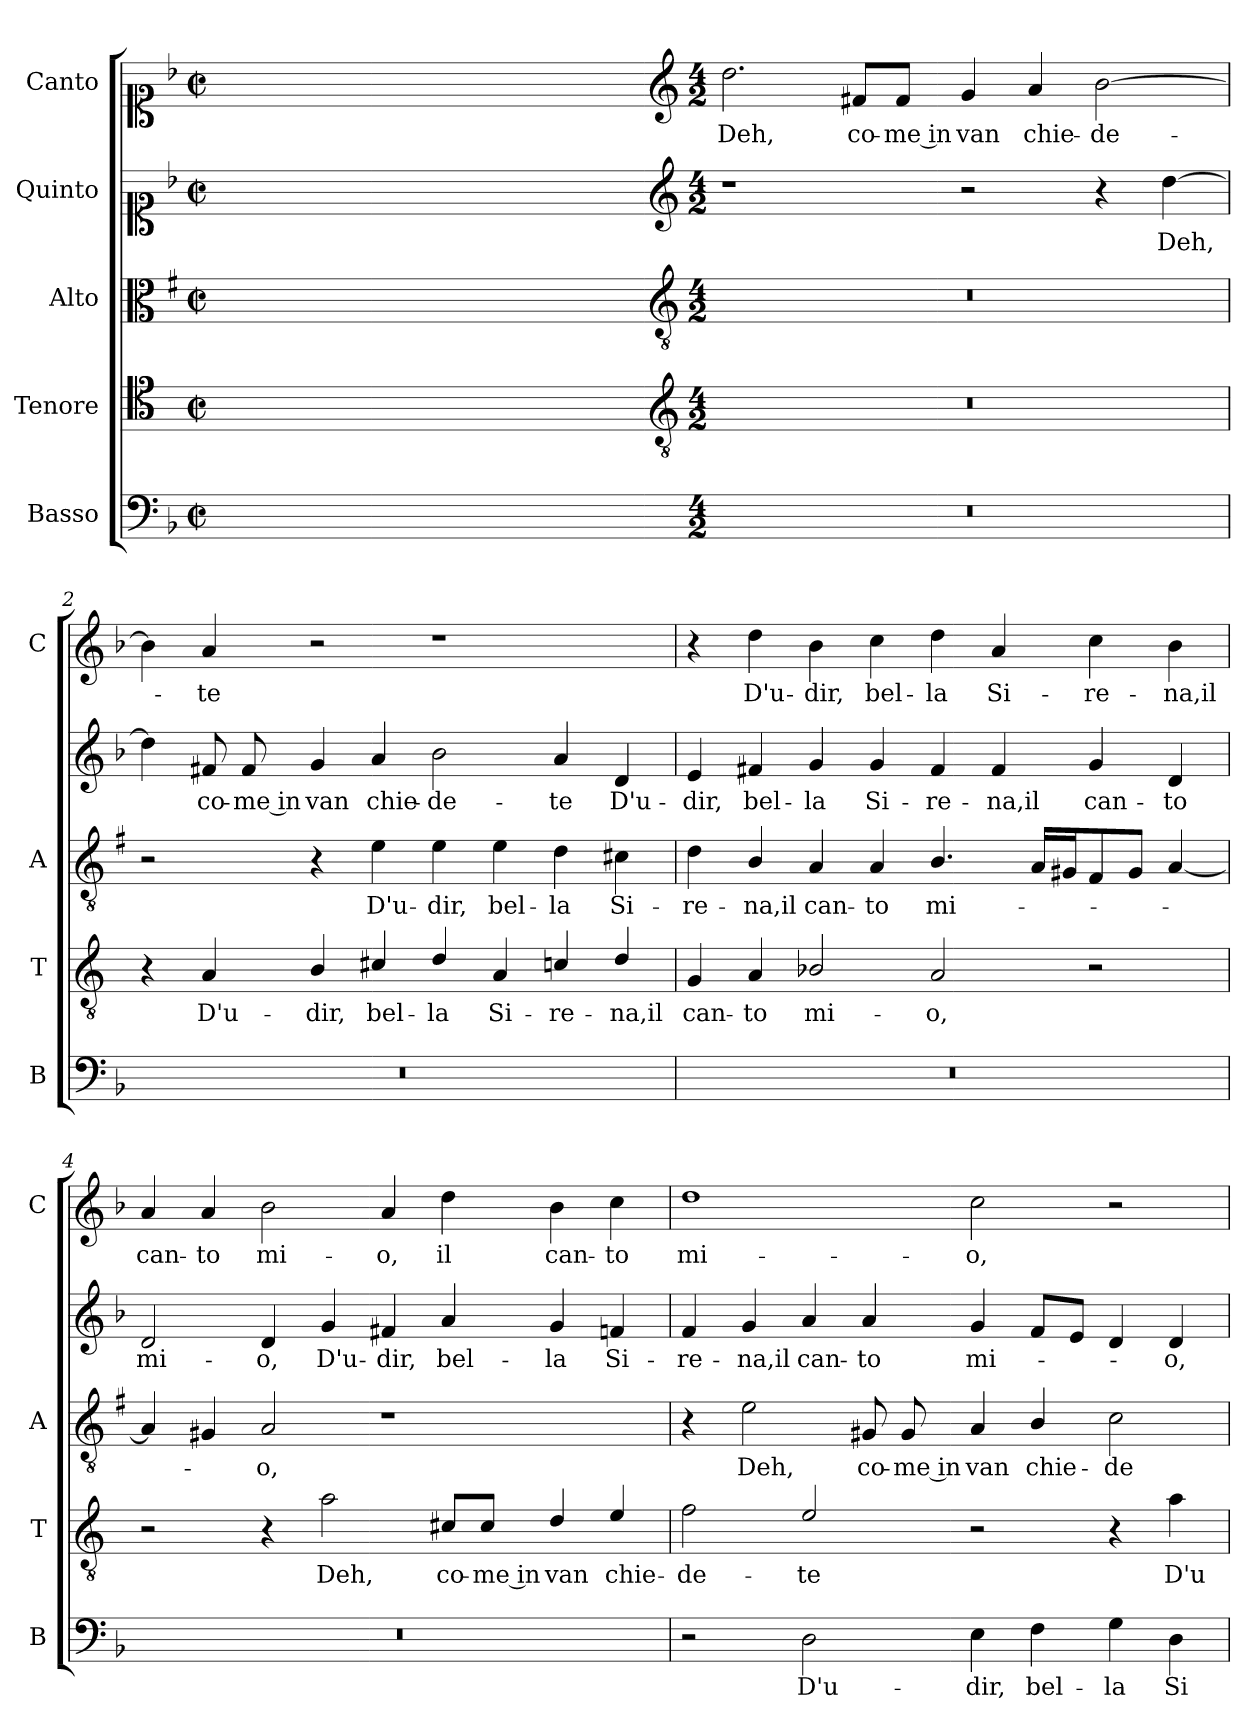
**kern	**text	**kern	**text	**kern	**text	**kern	**text	**kern	**text
*part5	*part5	*part4	*part4	*part3	*part3	*part2	*part2	*part1	*part1
*staff5	*staff5	*staff4	*staff4	*staff3	*staff3	*staff2	*staff2	*staff1	*staff1
*I"Basso	*	*I"Tenore	*	*I"Alto	*	*I"Quinto	*	*I"Canto	*
*I'B	*	*I'T	*	*I'A	*	*	*	*I'C	*
*clefF4	*	*clefC4	*	*clefC3	*	*clefC1	*	*clefC1	*
*	*	*ITrd4c7	*	*ITrd1c2	*	*	*	*	*
*k[b-]	*	*k[b-]	*	*k[b-]	*	*k[b-]	*	*k[b-]	*
*F:	*	*F:	*	*F:	*	*F:	*	*F:	*
*M2/2	*	*M2/2	*	*M2/2	*	*M2/2	*	*M2/2	*
*met(c|)	*	*met(c|)	*	*met(c|)	*	*met(c|)	*	*met(c|)	*
=	=	=	=	=	=	=	=	=	=
1ryy	.	1ryy	.	1ryy	.	1ryy	.	1ryy	.
=1X-	=1X-	=1X-	=1X-	=1X-	=1X-	=1X-	=1X-	=1X-	=1X-
4ryy	.	4ryy	.	4ryy	.	4ryy	.	4ryy	.
4ryy	.	4ryy	.	4ryy	.	4ryy	.	4ryy	.
4ryy	.	4ryy	.	4ryy	.	4ryy	.	4ryy	.
4ryy	.	4ryy	.	4ryy	.	4ryy	.	4ryy	.
=1-	=1-	=1-	=1-	=1-	=1-	=1-	=1-	=1-	=1-
*	*	*clefGv2	*	*clefGv2	*	*clefG2	*	*clefG2	*
*M4/2	*	*M4/2	*	*M4/2	*	*M4/2	*	*M4/2	*
!	!	!	!	!	!	!	!	!	!LO:LY:b
0r	.	0r	.	0r	.	1r	.	2.dd\	Deh,
!	!	!	!	!	!	!	!	!	!LO:LY:b
.	.	.	.	.	.	.	.	8f#X/L	co-
!	!	!	!	!	!	!	!	!	!LO:LY:b
.	.	.	.	.	.	.	.	8f#/J	-me in
!	!	!	!	!	!	!	!	!	!LO:LY:b
.	.	.	.	.	.	2r	.	4g/	van
!	!	!	!	!	!	!	!	!	!LO:LY:b
.	.	.	.	.	.	.	.	4a/	chie-
!	!	!	!	!	!	!	!	!	!LO:LY:b
.	.	.	.	.	.	4r	.	[2b-\	-de-
!	!	!	!	!	!	!	!LO:LY:b	!	!
.	.	.	.	.	.	[4dd\	Deh,	.	.
=2	=2	=2	=2	=2	=2	=2	=2	=2	=2
0r	.	4r	.	2r	.	4dd\]	.	4b-\]	.
!	!	!	!LO:LY:b	!	!	!	!LO:LY:b	!	!LO:LY:b
.	.	4D/	D'u-	.	.	8f#X/	co-	4a/	-te
!	!	!	!	!	!	!	!LO:LY:b	!	!
.	.	.	.	.	.	8f#/	-me in	.	.
!	!	!	!LO:LY:b	!	!	!	!LO:LY:b	!	!
.	.	4E/	-dir,	4r	.	4g/	van	2r	.
!	!	!	!LO:LY:b	!	!LO:LY:b	!	!LO:LY:b	!	!
.	.	4F#X/	bel-	4d\	D'u-	4a/	chie-	.	.
!	!	!	!LO:LY:b	!	!LO:LY:b	!	!LO:LY:b	!	!
.	.	4G/	-la	4d\	-dir,	2b-\	-de-	1r	.
!	!	!	!LO:LY:b	!	!LO:LY:b	!	!	!	!
.	.	4D/	Si-	4d\	bel-	.	.	.	.
!	!	!	!LO:LY:b	!	!LO:LY:b	!	!LO:LY:b	!	!
.	.	4Fn/	-re-	4c\	-la	4a/	-te	.	.
!	!	!	!LO:LY:b	!	!LO:LY:b	!	!LO:LY:b	!	!
.	.	4G/	-na,il	4Bn\	Si-	4d/	D'u-	.	.
!!LO:LB:g=z
=3	=3	=3	=3	=3	=3	=3	=3	=3	=3
!	!	!	!LO:LY:b	!	!LO:LY:b	!	!LO:LY:b	!	!
0r	.	4C/	can-	4c\	-re-	4e/	-dir,	4r	.
!	!	!	!LO:LY:b	!	!LO:LY:b	!	!LO:LY:b	!	!LO:LY:b
.	.	4D/	-to	4A/	-na,il	4f#X/	bel-	4dd\	D'u-
!	!	!	!LO:LY:b	!	!LO:LY:b	!	!LO:LY:b	!	!LO:LY:b
.	.	2E-X/	mi-	4G/	can-	4g/	-la	4b-\	-dir,
!	!	!	!	!	!LO:LY:b	!	!LO:LY:b	!	!LO:LY:b
.	.	.	.	4G/	-to	4g/	Si-	4cc\	bel-
!	!	!	!LO:LY:b	!	!LO:LY:b	!	!LO:LY:b	!	!LO:LY:b
.	.	2D/	-o,	4.A/	mi-	4f#/	-re-	4dd\	-la
!	!	!	!	!	!	!	!LO:LY:b	!	!LO:LY:b
.	.	.	.	.	.	4f#/	-na,il	4a/	Si-
.	.	.	.	16G/LL	.	.	.	.	.
.	.	.	.	16F#X/J	.	.	.	.	.
!	!	!	!	!	!	!	!LO:LY:b	!	!LO:LY:b
.	.	2r	.	8E/	.	4g/	can-	4cc\	-re-
.	.	.	.	8F#/J	.	.	.	.	.
!	!	!	!	!	!	!	!LO:LY:b	!	!LO:LY:b
.	.	.	.	[4G/	.	4d/	-to	4b-\	-na,il
=4	=4	=4	=4	=4	=4	=4	=4	=4	=4
!	!	!	!	!	!	!	!LO:LY:b	!	!LO:LY:b
0r	.	2r	.	4G/]	.	2d/	mi-	4a/	can-
!	!	!	!	!	!	!	!	!	!LO:LY:b
.	.	.	.	4F#X/	.	.	.	4a/	-to
!	!	!	!	!	!LO:LY:b	!	!LO:LY:b	!	!LO:LY:b
.	.	4r	.	2G/	-o,	4d/	-o,	2b-\	mi-
!	!	!	!LO:LY:b	!	!	!	!LO:LY:b	!	!
.	.	2d\	Deh,	.	.	4g/	D'u-	.	.
!	!	!	!	!	!	!	!LO:LY:b	!	!LO:LY:b
.	.	.	.	1r	.	4f#X/	-dir,	4a/	-o,
!	!	!	!LO:LY:b	!	!	!	!LO:LY:b	!	!LO:LY:b
.	.	8F#X/L	co-	.	.	4a/	bel-	4dd\	il
!	!	!	!LO:LY:b	!	!	!	!	!	!
.	.	8F#/J	-me in	.	.	.	.	.	.
!	!	!	!LO:LY:b	!	!	!	!LO:LY:b	!	!LO:LY:b
.	.	4G/	van	.	.	4g/	-la	4b-\	can-
!	!	!	!LO:LY:b	!	!	!	!LO:LY:b	!	!LO:LY:b
.	.	4A/	chie-	.	.	4fn/	Si-	4cc\	-to
=5	=5	=5	=5	=5	=5	=5	=5	=5	=5
!	!	!	!LO:LY:b	!	!	!	!LO:LY:b	!	!LO:LY:b
2r	.	2B-\	-de-	4r	.	4f/	-re-	1dd	mi-
!	!	!	!	!	!LO:LY:b	!	!LO:LY:b	!	!
.	.	.	.	2d\	Deh,	4g/	-na,il	.	.
!	!LO:LY:b	!	!LO:LY:b	!	!	!	!LO:LY:b	!	!
2D\	D'u-	2A/	-te	.	.	4a/	can-	.	.
!	!	!	!	!	!LO:LY:b	!	!LO:LY:b	!	!
.	.	.	.	8F#X/	co-	4a/	-to	.	.
!	!	!	!	!	!LO:LY:b	!	!	!	!
.	.	.	.	8F#/	-me in	.	.	.	.
!	!LO:LY:b	!	!	!	!LO:LY:b	!	!LO:LY:b	!	!LO:LY:b
4E\	-dir,	2r	.	4G/	van	4g/	mi-	2cc\	-o,
!	!LO:LY:b	!	!	!	!LO:LY:b	!	!	!	!
4F\	bel-	.	.	4A/	chie-	8f/L	.	.	.
.	.	.	.	.	.	8e/J	.	.	.
!	!LO:LY:b	!	!	!	!LO:LY:b	!	!	!	!
4G\	-la	4r	.	2B-\	-de-	4d/	.	2r	.
!	!LO:LY:b	!	!LO:LY:b	!	!	!	!LO:LY:b	!	!
4D\	Si-	4d\	D'u-	.	.	4d/	-o,	.	.
=	=	=	=	=	=	=	=	=	=
*-	*-	*-	*-	*-	*-	*-	*-	*-	*-
